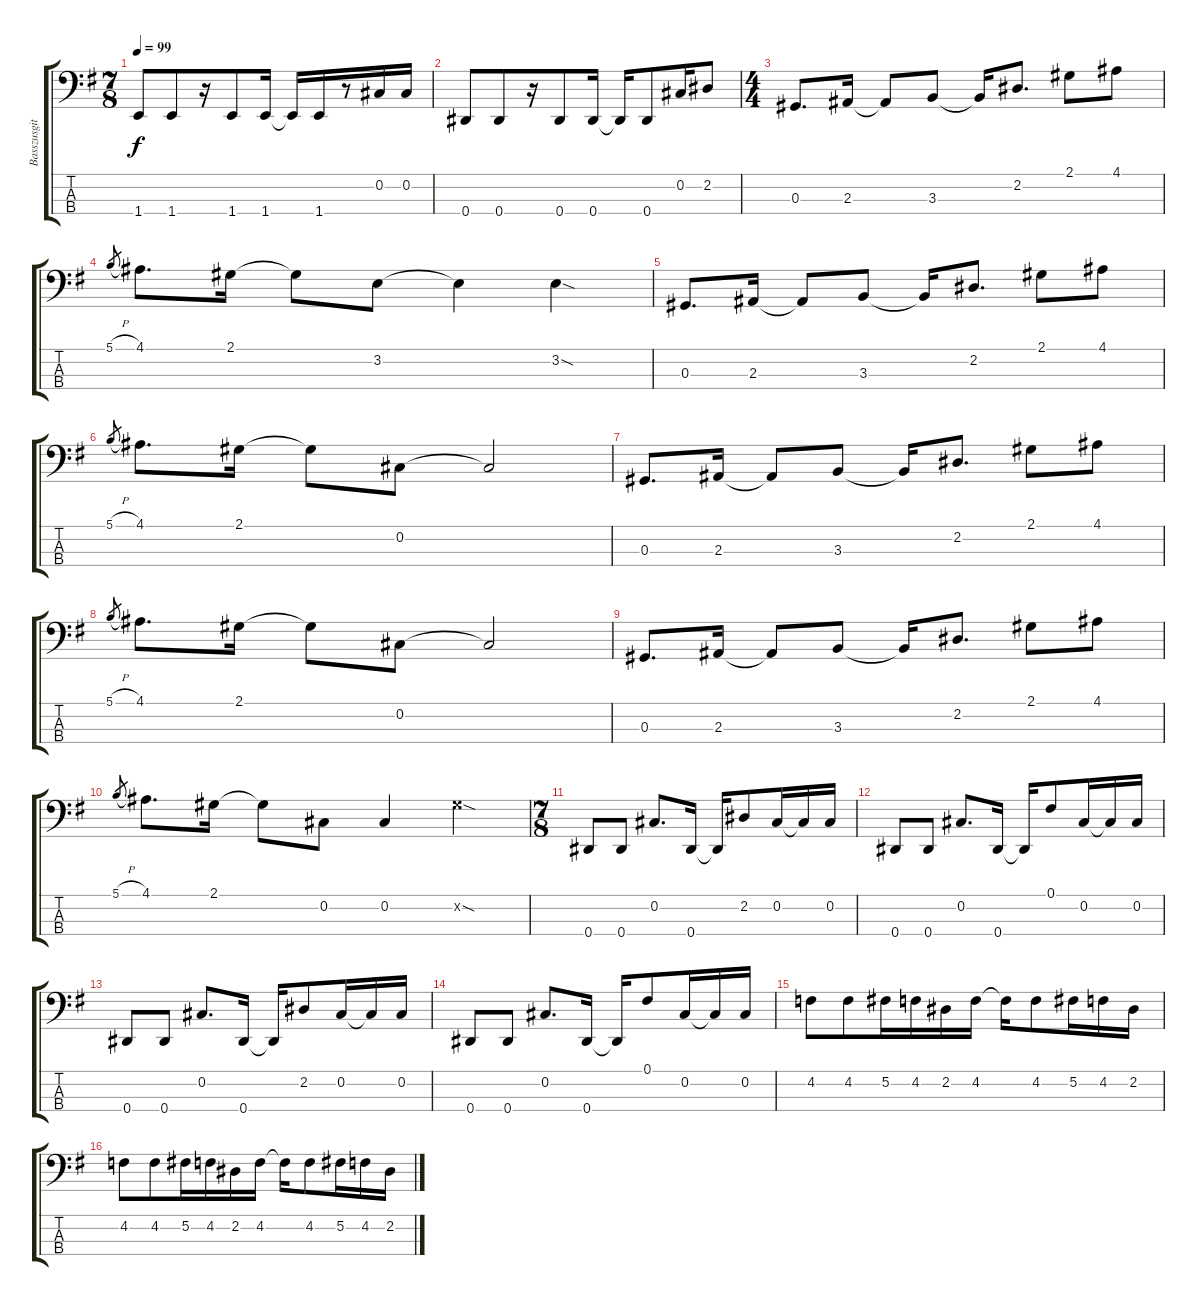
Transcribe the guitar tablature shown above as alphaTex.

\track ("Basszusgitár (Barry Dunaway)" "Basszusgit") {instrument electricbassfinger}
\staff {score tabs}
\tuning (Gb2 Db2 Ab1 Eb1) {hide}
\ts (7 8)
\tempo 99
\clef f4
\ks g
1.4.8{dy f beam merge} 1.4.8 r.16 1.4.8{beam merge} 1.4.16 1.4{t}.16 1.4.16 r.8 0.2.16 0.2.16 |
0.4.8{beam merge} 0.4.8 r.16 0.4.8{beam merge} 0.4.16 0.4{t}.16 0.4.8{beam merge} 0.2.16 2.2.8 |
\ts (4 4)
0.3.8{d} 2.3.16 2.3{t}.8 3.3.8 3.3{t}.16 2.2.8{d} 2.1.8 4.1.8 |
5.1{h}.8{gr} 4.1.8{d} 2.1.16 2.1{t}.8 3.2.8 3.2{t}.4 3.2{sod}.4 |
0.3.8{d} 2.3.16 2.3{t}.8 3.3.8 3.3{t}.16 2.2.8{d} 2.1.8 4.1.8 |
5.1{h}.8{gr} 4.1.8{d} 2.1.16 2.1{t}.8 0.2.8 0.2{t}.2 |
0.3.8{d} 2.3.16 2.3{t}.8 3.3.8 3.3{t}.16 2.2.8{d} 2.1.8 4.1.8 |
5.1{h}.8{gr} 4.1.8{d} 2.1.16 2.1{t}.8 0.2.8 0.2{t}.2 |
0.3.8{d} 2.3.16 2.3{t}.8 3.3.8 3.3{t}.16 2.2.8{d} 2.1.8 4.1.8 |
5.1{h}.8{gr} 4.1.8{d} 2.1.16 2.1{t}.8 0.2.8 0.2.4 7.2{sod x}.4 |
\ts (7 8)
0.4.8 0.4.8{beam split} 0.2.8{d beam merge} 0.4.16 0.4{t}.16 2.2.8{beam merge} 0.2.16 0.2{t}.16 0.2.16 |
0.4.8 0.4.8{beam split} 0.2.8{d beam merge} 0.4.16 0.4{t}.16 0.1.8{beam merge} 0.2.16 0.2{t}.16 0.2.16 |
0.4.8 0.4.8{beam split} 0.2.8{d beam merge} 0.4.16 0.4{t}.16 2.2.8{beam merge} 0.2.16 0.2{t}.16 0.2.16 |
0.4.8 0.4.8{beam split} 0.2.8{d beam merge} 0.4.16 0.4{t}.16 0.1.8{beam merge} 0.2.16 0.2{t}.16 0.2.16 |
4.2.8{beam merge} 4.2.8 5.2.16 4.2.16{beam merge} 2.2.16 4.2.16 4.2{t}.16 4.2.8{beam merge} 5.2.16 4.2.16 2.2.16 |
4.2.8{beam merge} 4.2.8 5.2.16 4.2.16{beam merge} 2.2.16 4.2.16 4.2{t}.16 4.2.8{beam merge} 5.2.16 4.2.16 2.2.16
